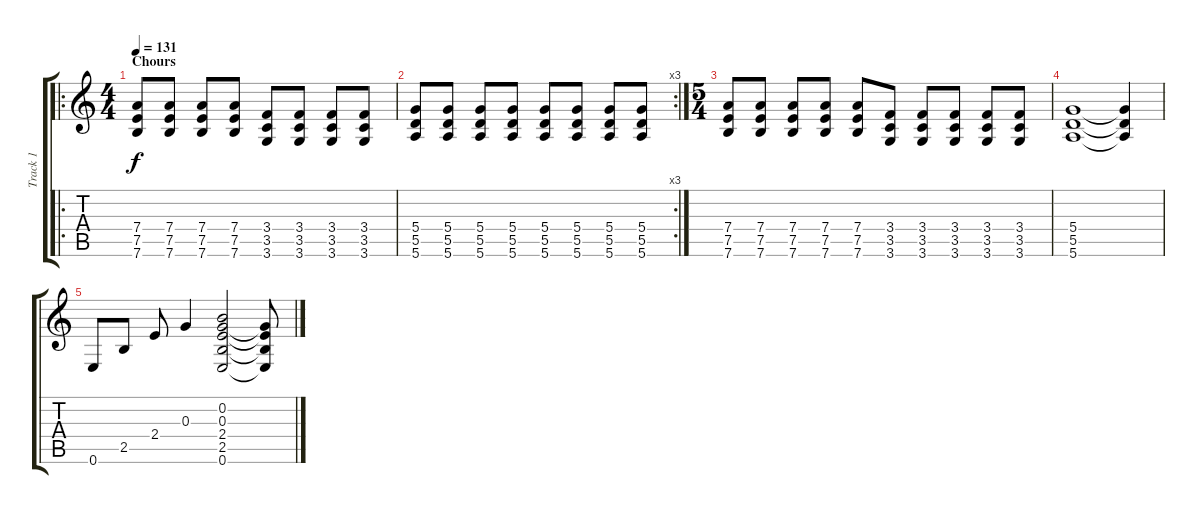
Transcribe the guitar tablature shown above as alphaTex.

\track ("Track 1" "Track 1") {instrument electricguitarclean}
\staff {score tabs}
\tuning (E4 B3 G3 D3 A2 E2) {hide}
\ro
\ts (4 4)
\section ("" "Chours")
\tempo 131
\clef g2
\ks c
(7.4 7.5 7.6).8{dy f} (7.4 7.5 7.6).8 (7.4 7.5 7.6).8 (7.4 7.5 7.6).8 (3.4 3.5 3.6).8 (3.4 3.5 3.6).8 (3.4 3.5 3.6).8 (3.4 3.5 3.6).8 |
\rc 3
(5.4 5.5 5.6).8 (5.4 5.5 5.6).8 (5.4 5.5 5.6).8 (5.4 5.5 5.6).8 (5.4 5.5 5.6).8 (5.4 5.5 5.6).8 (5.4 5.5 5.6).8 (5.4 5.5 5.6).8 |
\ts (5 4)
(7.4 7.5 7.6).8 (7.4 7.5 7.6).8 (7.4 7.5 7.6).8 (7.4 7.5 7.6).8 (7.4 7.5 7.6).8 (3.4 3.5 3.6).8 (3.4 3.5 3.6).8 (3.4 3.5 3.6).8 (3.4 3.5 3.6).8 (3.4 3.5 3.6).8 |
(5.4 5.5 5.6).1 (5.4{t} 5.5{t} 5.6{t}).4 |
0.6.8 2.5.8 2.4.8 0.3.4 (0.2 0.3 2.4 2.5 0.6).2 (0.3{t} 2.4{t} 2.5{t} 0.6{t}).8
